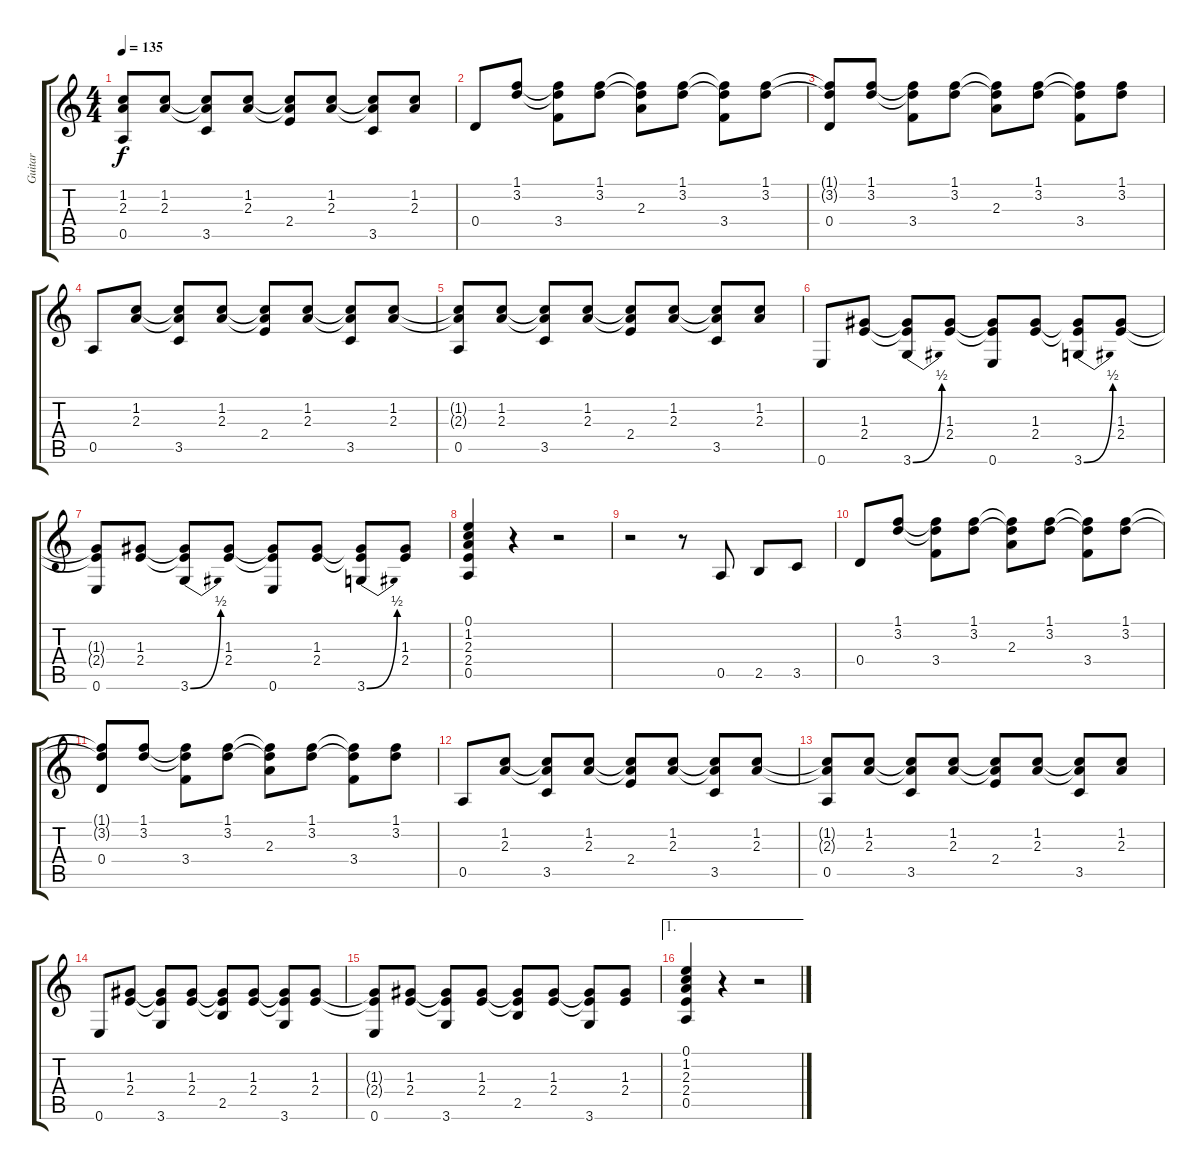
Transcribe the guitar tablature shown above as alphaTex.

\track ("Guitar" "Guitar") {instrument electricguitarjazz}
\staff {score tabs}
\tuning (E4 B3 G3 D3 A2 E2) {hide}
\ts (4 4)
\tempo 135
\clef g2
\ks c
(1.2{t} 2.3{t} 0.5).8{dy f} (1.2 2.3).8 (1.2{t} 2.3{t} 3.5).8 (1.2 2.3).8 (1.2{t} 2.3{t} 2.4).8 (1.2 2.3).8 (1.2{t} 2.3{t} 3.5).8 (1.2 2.3).8 |
0.4.8 (1.1 3.2).8 (1.1{t} 3.2{t} 3.4).8 (1.1 3.2).8 (1.1{t} 3.2{t} 2.3).8 (1.1 3.2).8 (1.1{t} 3.2{t} 3.4).8 (1.1 3.2).8 |
(1.1{t} 3.2{t} 0.4).8 (1.1 3.2).8 (1.1{t} 3.2{t} 3.4).8 (1.1 3.2).8 (1.1{t} 3.2{t} 2.3).8 (1.1 3.2).8 (1.1{t} 3.2{t} 3.4).8 (1.1 3.2).8 |
0.5.8 (1.2 2.3).8 (1.2{t} 2.3{t} 3.5).8 (1.2 2.3).8 (1.2{t} 2.3{t} 2.4).8 (1.2 2.3).8 (1.2{t} 2.3{t} 3.5).8 (1.2 2.3).8 |
(1.2{t} 2.3{t} 0.5).8 (1.2 2.3).8 (1.2{t} 2.3{t} 3.5).8 (1.2 2.3).8 (1.2{t} 2.3{t} 2.4).8 (1.2 2.3).8 (1.2{t} 2.3{t} 3.5).8 (1.2 2.3).8 |
0.6.8 (1.3 2.4).8 (1.3{t} 2.4{t} 3.6{be (bend 0 0 60 2)}).8 (1.3 2.4).8 (1.3{t} 2.4{t} 0.6).8 (1.3 2.4).8 (1.3{t} 2.4{t} 3.6{be (bend 0 0 60 2)}).8 (1.3 2.4).8 |
(1.3{t} 2.4{t} 0.6).8 (1.3 2.4).8 (1.3{t} 2.4{t} 3.6{be (bend 0 0 60 2)}).8 (1.3 2.4).8 (1.3{t} 2.4{t} 0.6).8 (1.3 2.4).8 (1.3{t} 2.4{t} 3.6{be (bend 0 0 60 2)}).8 (1.3 2.4).8 |
(0.1 1.2 2.3 2.4 0.5).4 r.4 r.2 |
r.2 r.8 0.5.8 2.5.8 3.5.8 |
0.4.8 (1.1 3.2).8 (1.1{t} 3.2{t} 3.4).8 (1.1 3.2).8 (1.1{t} 3.2{t} 2.3).8 (1.1 3.2).8 (1.1{t} 3.2{t} 3.4).8 (1.1 3.2).8 |
(1.1{t} 3.2{t} 0.4).8 (1.1 3.2).8 (1.1{t} 3.2{t} 3.4).8 (1.1 3.2).8 (1.1{t} 3.2{t} 2.3).8 (1.1 3.2).8 (1.1{t} 3.2{t} 3.4).8 (1.1 3.2).8 |
0.5.8 (1.2 2.3).8 (1.2{t} 2.3{t} 3.5).8 (1.2 2.3).8 (1.2{t} 2.3{t} 2.4).8 (1.2 2.3).8 (1.2{t} 2.3{t} 3.5).8 (1.2 2.3).8 |
(1.2{t} 2.3{t} 0.5).8 (1.2 2.3).8 (1.2{t} 2.3{t} 3.5).8 (1.2 2.3).8 (1.2{t} 2.3{t} 2.4).8 (1.2 2.3).8 (1.2{t} 2.3{t} 3.5).8 (1.2 2.3).8 |
0.6.8 (1.3 2.4).8 (1.3{t} 2.4{t} 3.6).8 (1.3 2.4).8 (1.3{t} 2.4{t} 2.5).8 (1.3 2.4).8 (1.3{t} 2.4{t} 3.6).8 (1.3 2.4).8 |
(1.3{t} 2.4{t} 0.6).8 (1.3 2.4).8 (1.3{t} 2.4{t} 3.6).8 (1.3 2.4).8 (1.3{t} 2.4{t} 2.5).8 (1.3 2.4).8 (1.3{t} 2.4{t} 3.6).8 (1.3 2.4).8 |
\ae 1
(0.1 1.2 2.3 2.4 0.5).4 r.4 r.2
